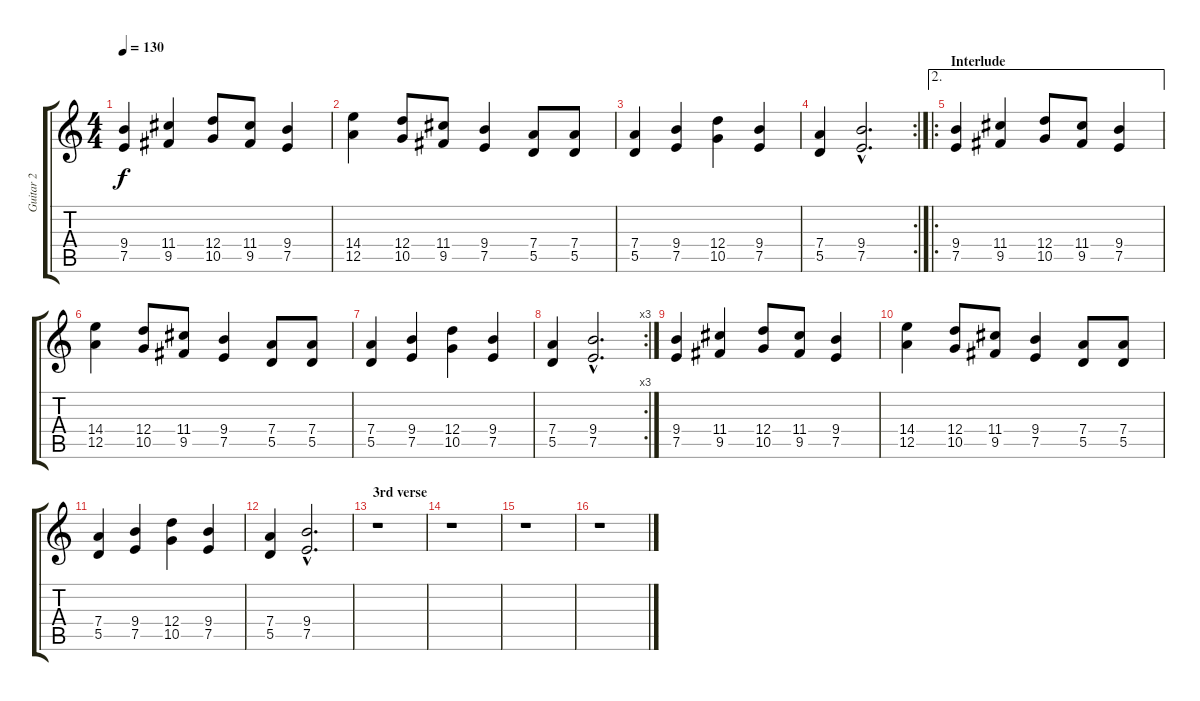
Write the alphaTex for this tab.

\track ("Guitar 2" "Guitar 2") {instrument distortionguitar}
\staff {score tabs}
\tuning (E4 B3 G3 D3 A2 D2) {hide}
\ts (4 4)
\tempo 130
\clef g2
\ks c
(9.4 7.5).4{dy f} (11.4 9.5).4 (12.4 10.5).8 (11.4 9.5).8 (9.4 7.5).4 |
(14.4 12.5).4 (12.4 10.5).8 (11.4 9.5).8 (9.4 7.5).4 (7.4 5.5).8 (7.4 5.5).8 |
(7.4 5.5).4 (9.4 7.5).4 (12.4 10.5).4 (9.4 7.5).4 |
\rc 2
(7.4 5.5).4 (9.4{hac} 7.5{hac}).2{d} |
\ae 2
\ro
\section ("" "Interlude")
(9.4 7.5).4 (11.4 9.5).4 (12.4 10.5).8 (11.4 9.5).8 (9.4 7.5).4 |
(14.4 12.5).4 (12.4 10.5).8 (11.4 9.5).8 (9.4 7.5).4 (7.4 5.5).8 (7.4 5.5).8 |
(7.4 5.5).4 (9.4 7.5).4 (12.4 10.5).4 (9.4 7.5).4 |
\rc 3
(7.4 5.5).4 (9.4{hac} 7.5{hac}).2{d} |
(9.4 7.5).4 (11.4 9.5).4 (12.4 10.5).8 (11.4 9.5).8 (9.4 7.5).4 |
(14.4 12.5).4 (12.4 10.5).8 (11.4 9.5).8 (9.4 7.5).4 (7.4 5.5).8 (7.4 5.5).8 |
(7.4 5.5).4 (9.4 7.5).4 (12.4 10.5).4 (9.4 7.5).4 |
(7.4 5.5).4 (9.4{hac} 7.5{hac}).2{d} |
\section ("" "3rd verse")
r.1 |
r.1 |
r.1 |
r.1
